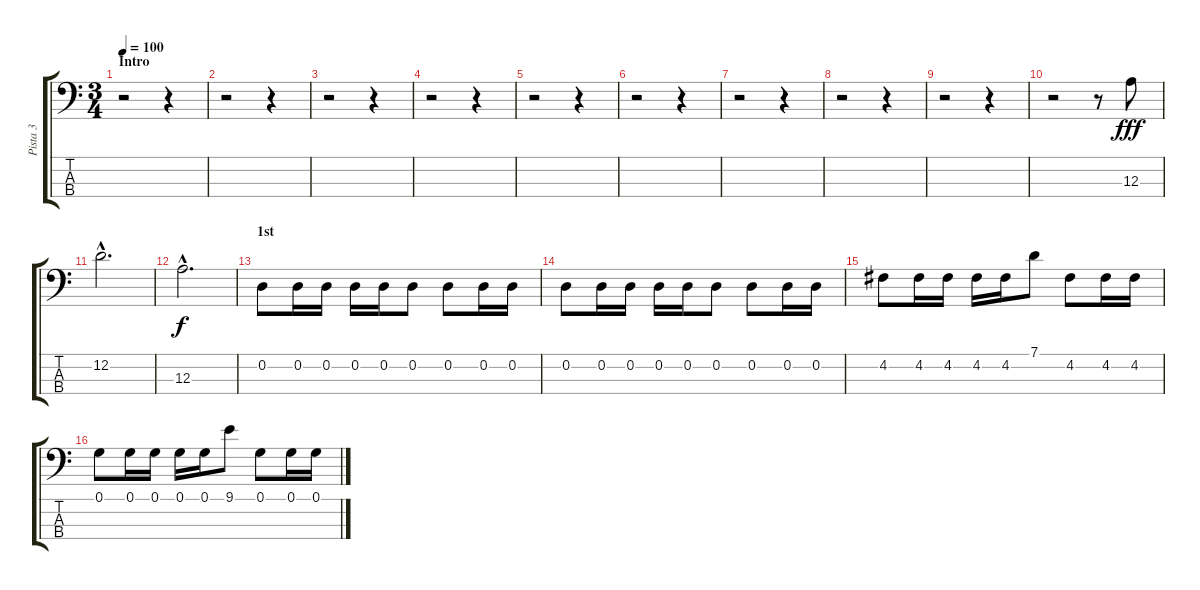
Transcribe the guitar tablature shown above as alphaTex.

\track ("Pista 3" "Pista 3") {instrument electricbassfinger}
\staff {score tabs}
\tuning (G2 D2 A1 E1) {hide}
\ts (3 4)
\section ("" "Intro")
\tempo 100
\clef f4
\ks c
r.2{dy fff instrument electricbassfinger} r.4 |
r.2 r.4 |
r.2 r.4 |
r.2 r.4 |
r.2 r.4 |
r.2 r.4 |
r.2 r.4 |
r.2 r.4 |
r.2 r.4 |
r.2 r.8 12.3.8 |
12.2{hac}.2{d} |
12.3{hac}.2{d dy f} |
\section ("" "1st")
0.2.8 0.2.16 0.2.16 0.2.16 0.2.16 0.2.8 0.2.8 0.2.16 0.2.16 |
0.2.8 0.2.16 0.2.16 0.2.16 0.2.16 0.2.8 0.2.8 0.2.16 0.2.16 |
4.2.8 4.2.16 4.2.16 4.2.16 4.2.16 7.1.8 4.2.8 4.2.16 4.2.16 |
0.1.8 0.1.16 0.1.16 0.1.16 0.1.16 9.1.8 0.1.8 0.1.16 0.1.16
